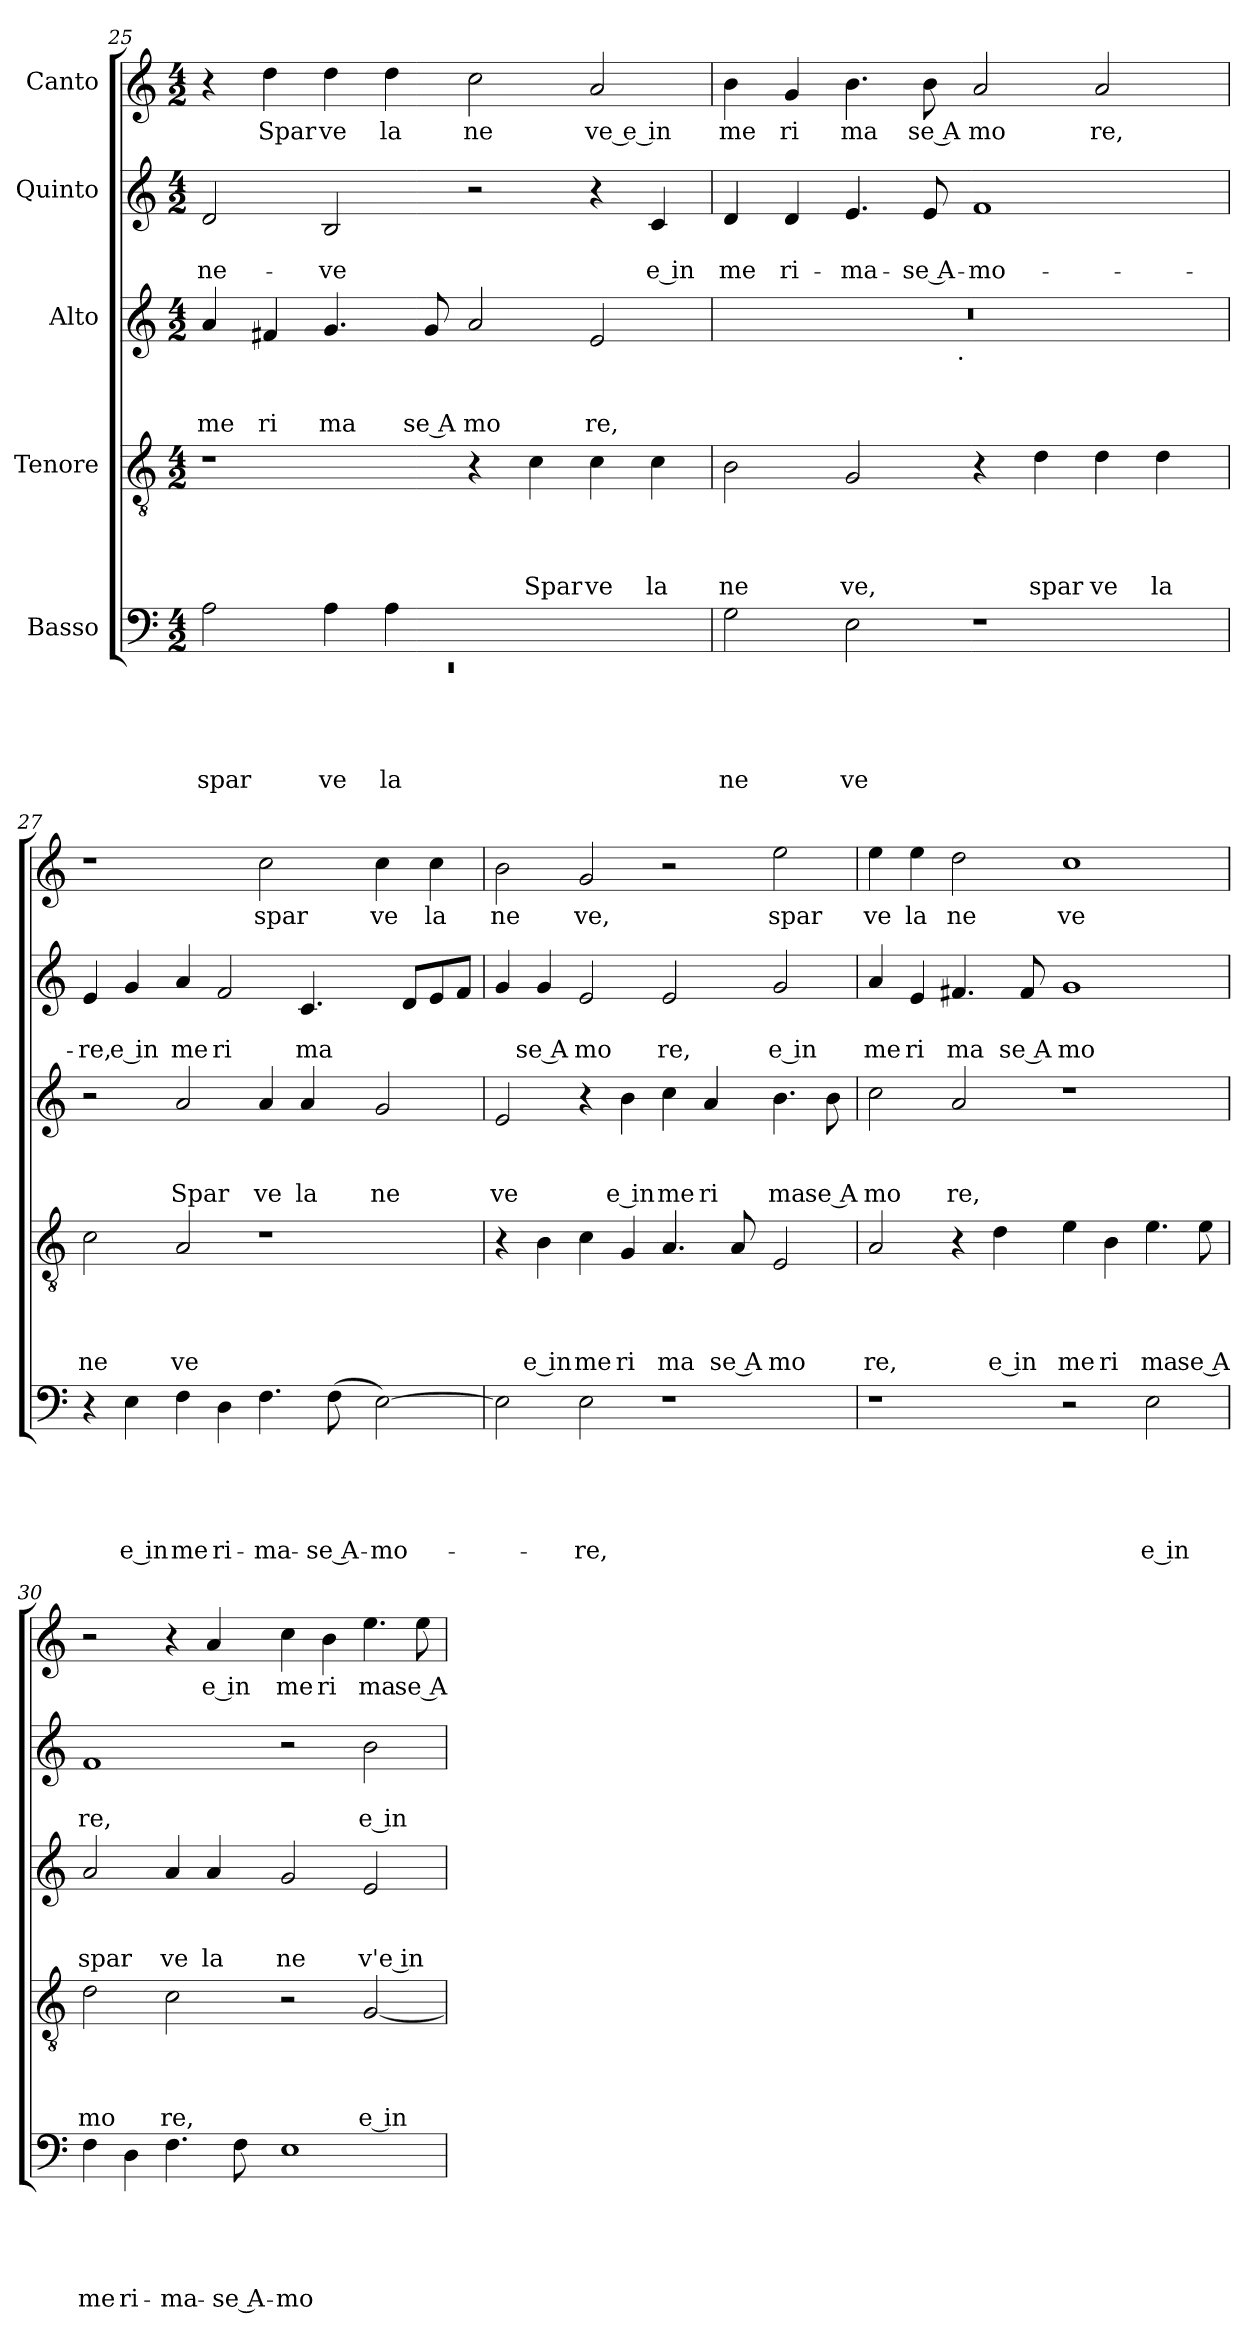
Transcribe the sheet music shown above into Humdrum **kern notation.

**kern	**text	**text	**text	**text	**text	**kern	**text	**text	**text	**text	**kern	**text	**text	**text	**kern	**text	**text	**kern	**text
*part5	*part5	*part5	*part5	*part5	*part5	*part4	*part4	*part4	*part4	*part4	*part3	*part3	*part3	*part3	*part2	*part2	*part2	*part1	*part1
*staff5	*staff5	*staff5	*staff5	*staff5	*staff5	*staff4	*staff4	*staff4	*staff4	*staff4	*staff3	*staff3	*staff3	*staff3	*staff2	*staff2	*staff2	*staff1	*staff1
*I"Basso	*	*	*	*	*	*I"Tenore	*	*	*	*	*I"Alto	*	*	*	*I"Quinto	*	*	*I"Canto	*
*clefF4	*	*	*	*	*	*clefGv2	*	*	*	*	*clefG2	*	*	*	*clefG2	*	*	*clefG2	*
*k[]	*	*	*	*	*	*k[]	*	*	*	*	*k[]	*	*	*	*k[]	*	*	*k[]	*
*C:	*	*	*	*	*	*C:	*	*	*	*	*C:	*	*	*	*C:	*	*	*C:	*
*M4/2	*	*	*	*	*	*M4/2	*	*	*	*	*M4/2	*	*	*	*M4/2	*	*	*M4/2	*
=25	=25	=25	=25	=25	=25	=25	=25	=25	=25	=25	=25	=25	=25	=25	=25	=25	=25	=25	=25
*^	*	*	*	*	*	*	*	*	*	*	*	*	*	*	*	*	*	*	*
!	!LO:N:vis=1	!	!	!	!	!LO:LY:b	!	!	!	!	!	!	!	!	!LO:LY:b	!	!	!LO:LY:b	!	!
*	*^	*	*	*	*	*	*	*	*	*	*	*	*	*	*	*	*	*	*	*
0ryy	0rEE	2A\	.	.	.	.	spar	1r	.	.	.	.	4a/	.	.	me	2d/	.	ne-	4r	.
!	!	!	!	!	!	!	!	!	!	!	!	!	!	!	!	!LO:LY:b	!	!	!	!	!LO:LY:b
.	.	.	.	.	.	.	.	.	.	.	.	.	4f#X/	.	.	ri	.	.	.	4dd\	Spar
!	!	!	!	!	!	!	!LO:LY:b	!	!	!	!	!	!	!	!	!LO:LY:b	!	!	!LO:LY:b	!	!LO:LY:b
.	.	4A\	.	.	.	.	ve	.	.	.	.	.	4.g/	.	.	ma	2B/	.	-ve	4dd\	ve
!	!	!	!	!	!	!	!LO:LY:b	!	!	!	!	!	!	!	!	!	!	!	!	!	!LO:LY:b
.	.	4A\	.	.	.	.	la	.	.	.	.	.	.	.	.	.	.	.	.	4dd\	la
!	!	!	!	!	!	!	!	!	!	!	!	!	!	!	!	!LO:LY:b:rj	!	!	!	!	!
.	.	.	.	.	.	.	.	.	.	.	.	.	8g/	.	.	se A	.	.	.	.	.
!	!	!	!	!	!	!	!	!	!	!	!	!	!	!	!	!LO:LY:b	!	!	!	!	!LO:LY:b
.	.	1ryy	.	.	.	.	.	4r	.	.	.	.	2a/	.	.	mo	2r	.	.	2cc\	ne
!	!	!	!	!	!	!	!	!	!	!	!	!LO:LY:b	!	!	!	!	!	!	!	!	!
.	.	.	.	.	.	.	.	4c\	.	.	.	Spar	.	.	.	.	.	.	.	.	.
!	!	!	!	!	!	!	!	!	!	!	!	!LO:LY:b	!	!	!	!LO:LY:b	!	!	!	!	!LO:LY:b:rj
.	.	.	.	.	.	.	.	4c\	.	.	.	ve	2e/	.	.	re,	4r	.	.	2a/	ve e in
!	!	!	!	!	!	!	!	!	!	!	!	!LO:LY:b	!	!	!	!	!	!	!LO:LY:b:rj	!	!
.	.	.	.	.	.	.	.	4c\	.	.	.	la	.	.	.	.	4c/	.	e in	.	.
*v	*v	*v	*	*	*	*	*	*	*	*	*	*	*	*	*	*	*	*	*	*	*
=26	=26	=26	=26	=26	=26	=26	=26	=26	=26	=26	=26	=26	=26	=26	=26	=26	=26	=26	=26
!	!	!	!	!	!LO:LY:b	!	!	!	!	!LO:LY:b	!	!	!	!	!	!	!LO:LY:b	!	!LO:LY:b
*	*	*	*	*	*	*	*	*	*	*	*^	*	*	*	*	*	*	*	*
2G\	.	.	.	.	ne	2B\	.	.	.	ne	0r	2ryy	.	.	.	4d/	.	me	4b\	me
!	!	!	!	!	!	!	!	!	!	!	!	!	!	!	!	!	!	!LO:LY:b	!	!LO:LY:b
.	.	.	.	.	.	.	.	.	.	.	.	.	.	.	.	4d/	.	ri-	4g/	ri
!	!	!	!	!	!LO:LY:b	!	!	!	!	!LO:LY:b	!	!	!	!	!	!	!	!LO:LY:b	!	!LO:LY:b
2E\	.	.	.	.	ve	2G/	.	.	.	ve,	.	4...ryy	.	.	.	4.e/	.	-ma-	4.b\	ma
!	!	!	!	!	!	!	!	!	!	!	!	!	!	!	!	!	!	!LO:LY:b:rj	!	!LO:LY:b:rj
.	.	.	.	.	.	.	.	.	.	.	.	.	.	.	.	8e/	.	-se A-	8b\	se A
!	!	!	!	!	!	!	!	!	!	!	!	!LO:TX:b:t=.	!	!	!	!	!	!	!	!
.	.	.	.	.	.	.	.	.	.	.	.	1ryy	.	.	.	.	.	.	.	.
!	!	!	!	!	!	!	!	!	!	!	!	!	!	!	!	!	!	!LO:LY:b	!	!LO:LY:b
1r	.	.	.	.	.	4r	.	.	.	.	.	.	.	.	.	1f	.	-mo-	2a/	mo
!	!	!	!	!	!	!	!	!	!	!LO:LY:b	!	!	!	!	!	!	!	!	!	!
.	.	.	.	.	.	4d\	.	.	.	spar	.	.	.	.	.	.	.	.	.	.
!	!	!	!	!	!	!	!	!	!	!LO:LY:b	!	!	!	!	!	!	!	!	!	!LO:LY:b
.	.	.	.	.	.	4d\	.	.	.	ve	.	.	.	.	.	.	.	.	2a/	re,
!	!	!	!	!	!	!	!	!	!	!LO:LY:b	!	!	!	!	!	!	!	!	!	!
.	.	.	.	.	.	4d\	.	.	.	la	.	.	.	.	.	.	.	.	.	.
.	.	.	.	.	.	.	.	.	.	.	.	32ryy	.	.	.	.	.	.	.	.
!!LO:PB:g=z
=27	=27	=27	=27	=27	=27	=27	=27	=27	=27	=27	=27	=27	=27	=27	=27	=27	=27	=27	=27	=27
!	!	!	!	!	!	!	!	!	!	!LO:LY:b	!	!	!	!	!	!	!	!LO:LY:b	!	!
*	*	*	*	*	*	*	*	*	*	*	*v	*v	*	*	*	*	*	*	*	*
4r	.	.	.	.	.	2c\	.	.	.	ne	2r	.	.	.	4e/	.	-re,	1r	.
!	!	!	!	!	!LO:LY:b:rj	!	!	!	!	!	!	!	!	!	!	!	!LO:LY:b:rj	!	!
4E\	.	.	.	.	e in	.	.	.	.	.	.	.	.	.	4g/	.	e in	.	.
!	!	!	!	!	!LO:LY:b	!	!	!	!	!LO:LY:b	!	!	!	!LO:LY:b	!	!	!LO:LY:b	!	!
4F\	.	.	.	.	me	2A/	.	.	.	ve	2a/	.	.	Spar	4a/	.	me	.	.
!	!	!	!	!	!LO:LY:b	!	!	!	!	!	!	!	!	!	!	!	!LO:LY:b	!	!
4D\	.	.	.	.	ri-	.	.	.	.	.	.	.	.	.	2f/	.	ri	.	.
!	!	!	!	!	!LO:LY:b	!	!	!	!	!	!	!	!	!LO:LY:b	!	!	!	!	!LO:LY:b
4.F\	.	.	.	.	-ma-	1r	.	.	.	.	4a/	.	.	ve	.	.	.	2cc\	spar
!	!	!	!	!	!	!	!	!	!	!	!	!	!	!LO:LY:b	!	!	!LO:LY:b	!	!
.	.	.	.	.	.	.	.	.	.	.	4a/	.	.	la	4.c/	.	ma	.	.
!	!	!	!	!	!LO:LY:b:rj	!	!	!	!	!	!	!	!	!	!	!	!	!	!
(<8F\	.	.	.	.	-se A-	.	.	.	.	.	.	.	.	.	.	.	.	.	.
!	!	!	!	!	!LO:LY:b	!	!	!	!	!	!	!	!	!LO:LY:b	!	!	!	!	!LO:LY:b
[>2E\)	.	.	.	.	-mo-	.	.	.	.	.	2g/	.	.	ne	.	.	.	4cc\	ve
.	.	.	.	.	.	.	.	.	.	.	.	.	.	.	8d/L	.	.	.	.
!	!	!	!	!	!	!	!	!	!	!	!	!	!	!	!	!	!	!	!LO:LY:b
.	.	.	.	.	.	.	.	.	.	.	.	.	.	.	8e/	.	.	4cc\	la
.	.	.	.	.	.	.	.	.	.	.	.	.	.	.	8f/J	.	.	.	.
=28	=28	=28	=28	=28	=28	=28	=28	=28	=28	=28	=28	=28	=28	=28	=28	=28	=28	=28	=28
!	!	!	!	!	!	!	!	!	!	!	!	!	!	!LO:LY:b	!	!	!	!	!LO:LY:b
2E\]	.	.	.	.	.	4r	.	.	.	.	2e/	.	.	ve	4g/	.	.	2b\	ne
!	!	!	!	!	!	!	!	!	!	!LO:LY:b:rj	!	!	!	!	!	!	!LO:LY:b:rj	!	!
.	.	.	.	.	.	4B\	.	.	.	e in	.	.	.	.	4g/	.	se A	.	.
!	!	!	!	!	!LO:LY:b	!	!	!	!	!LO:LY:b	!	!	!	!	!	!	!LO:LY:b	!	!LO:LY:b
2E\	.	.	.	.	-re,	4c\	.	.	.	me	4r	.	.	.	2e/	.	mo	2g/	ve,
!	!	!	!	!	!	!	!	!	!	!LO:LY:b	!	!	!	!LO:LY:b:rj	!	!	!	!	!
.	.	.	.	.	.	4G/	.	.	.	ri	4b\	.	.	e in	.	.	.	.	.
!	!	!	!	!	!	!	!	!	!	!LO:LY:b	!	!	!	!LO:LY:b	!	!	!LO:LY:b	!	!
1r	.	.	.	.	.	4.A/	.	.	.	ma	4cc\	.	.	me	2e/	.	re,	2r	.
!	!	!	!	!	!	!	!	!	!	!	!	!	!	!LO:LY:b	!	!	!	!	!
.	.	.	.	.	.	.	.	.	.	.	4a/	.	.	ri	.	.	.	.	.
!	!	!	!	!	!	!	!	!	!	!LO:LY:b:rj	!	!	!	!	!	!	!	!	!
.	.	.	.	.	.	8A/	.	.	.	se A	.	.	.	.	.	.	.	.	.
!	!	!	!	!	!	!	!	!	!	!LO:LY:b	!	!	!	!LO:LY:b	!	!	!LO:LY:b:rj	!	!LO:LY:b
.	.	.	.	.	.	2E/	.	.	.	mo	4.b\	.	.	ma	2g/	.	e in	2ee\	spar
!	!	!	!	!	!	!	!	!	!	!	!	!	!	!LO:LY:b:rj	!	!	!	!	!
.	.	.	.	.	.	.	.	.	.	.	8b\	.	.	se A	.	.	.	.	.
=29	=29	=29	=29	=29	=29	=29	=29	=29	=29	=29	=29	=29	=29	=29	=29	=29	=29	=29	=29
!	!	!	!	!	!	!	!	!	!	!LO:LY:b	!	!	!	!LO:LY:b	!	!	!LO:LY:b	!	!LO:LY:b
1r	.	.	.	.	.	2A/	.	.	.	re,	2cc\	.	.	mo	4a/	.	me	4ee\	ve
!	!	!	!	!	!	!	!	!	!	!	!	!	!	!	!	!	!LO:LY:b	!	!LO:LY:b
.	.	.	.	.	.	.	.	.	.	.	.	.	.	.	4e/	.	ri	4ee\	la
!	!	!	!	!	!	!	!	!	!	!	!	!	!	!LO:LY:b	!	!	!LO:LY:b	!	!LO:LY:b
.	.	.	.	.	.	4r	.	.	.	.	2a/	.	.	re,	4.f#X/	.	ma	2dd\	ne
!	!	!	!	!	!	!	!	!	!	!LO:LY:b:rj	!	!	!	!	!	!	!	!	!
.	.	.	.	.	.	4d\	.	.	.	e in	.	.	.	.	.	.	.	.	.
!	!	!	!	!	!	!	!	!	!	!	!	!	!	!	!	!	!LO:LY:b:rj	!	!
.	.	.	.	.	.	.	.	.	.	.	.	.	.	.	8f#/	.	se A	.	.
!	!	!	!	!	!	!	!	!	!	!LO:LY:b	!	!	!	!	!	!	!LO:LY:b	!	!LO:LY:b
2r	.	.	.	.	.	4e\	.	.	.	me	1r	.	.	.	1g	.	mo	1cc	ve
!	!	!	!	!	!	!	!	!	!	!LO:LY:b	!	!	!	!	!	!	!	!	!
.	.	.	.	.	.	4B\	.	.	.	ri	.	.	.	.	.	.	.	.	.
!	!	!	!	!	!LO:LY:b:rj	!	!	!	!	!LO:LY:b	!	!	!	!	!	!	!	!	!
2E\	.	.	.	.	e in	4.e\	.	.	.	ma	.	.	.	.	.	.	.	.	.
!	!	!	!	!	!	!	!	!	!	!LO:LY:b:rj	!	!	!	!	!	!	!	!	!
.	.	.	.	.	.	8e\	.	.	.	se A	.	.	.	.	.	.	.	.	.
=30	=30	=30	=30	=30	=30	=30	=30	=30	=30	=30	=30	=30	=30	=30	=30	=30	=30	=30	=30
!	!	!	!	!	!LO:LY:b	!	!	!	!	!LO:LY:b	!	!	!	!LO:LY:b	!	!	!LO:LY:b	!	!
4F\	.	.	.	.	me	2d\	.	.	.	mo	2a/	.	.	spar	1f	.	re,	2r	.
!	!	!	!	!	!LO:LY:b	!	!	!	!	!	!	!	!	!	!	!	!	!	!
4D\	.	.	.	.	ri-	.	.	.	.	.	.	.	.	.	.	.	.	.	.
!	!	!	!	!	!LO:LY:b	!	!	!	!	!LO:LY:b	!	!	!	!LO:LY:b	!	!	!	!	!
4.F\	.	.	.	.	-ma-	2c\	.	.	.	re,	4a/	.	.	ve	.	.	.	4r	.
!	!	!	!	!	!	!	!	!	!	!	!	!	!	!LO:LY:b	!	!	!	!	!LO:LY:b:rj
.	.	.	.	.	.	.	.	.	.	.	4a/	.	.	la	.	.	.	4a/	e in
!	!	!	!	!	!LO:LY:b:rj	!	!	!	!	!	!	!	!	!	!	!	!	!	!
8F\	.	.	.	.	-se A-	.	.	.	.	.	.	.	.	.	.	.	.	.	.
!	!	!	!	!	!LO:LY:b	!	!	!	!	!	!	!	!	!LO:LY:b	!	!	!	!	!LO:LY:b
1E	.	.	.	.	-mo-	2r	.	.	.	.	2g/	.	.	ne	2r	.	.	4cc\	me
!	!	!	!	!	!	!	!	!	!	!	!	!	!	!	!	!	!	!	!LO:LY:b
.	.	.	.	.	.	.	.	.	.	.	.	.	.	.	.	.	.	4b\	ri
!	!	!	!	!	!	!	!	!	!	!LO:LY:b	!	!	!	!LO:LY:b:rj	!	!	!LO:LY:b:rj	!	!LO:LY:b
.	.	.	.	.	.	[<2G/	.	.	.	e in	2e/	.	.	v'e in	2b\	.	e in	4.ee\	ma
!	!	!	!	!	!	!	!	!	!	!	!	!	!	!	!	!	!	!	!LO:LY:b:rj
.	.	.	.	.	.	.	.	.	.	.	.	.	.	.	.	.	.	8ee>\	se A
=	=	=	=	=	=	=	=	=	=	=	=	=	=	=	=	=	=	=	=
*-	*-	*-	*-	*-	*-	*-	*-	*-	*-	*-	*-	*-	*-	*-	*-	*-	*-	*-	*-
